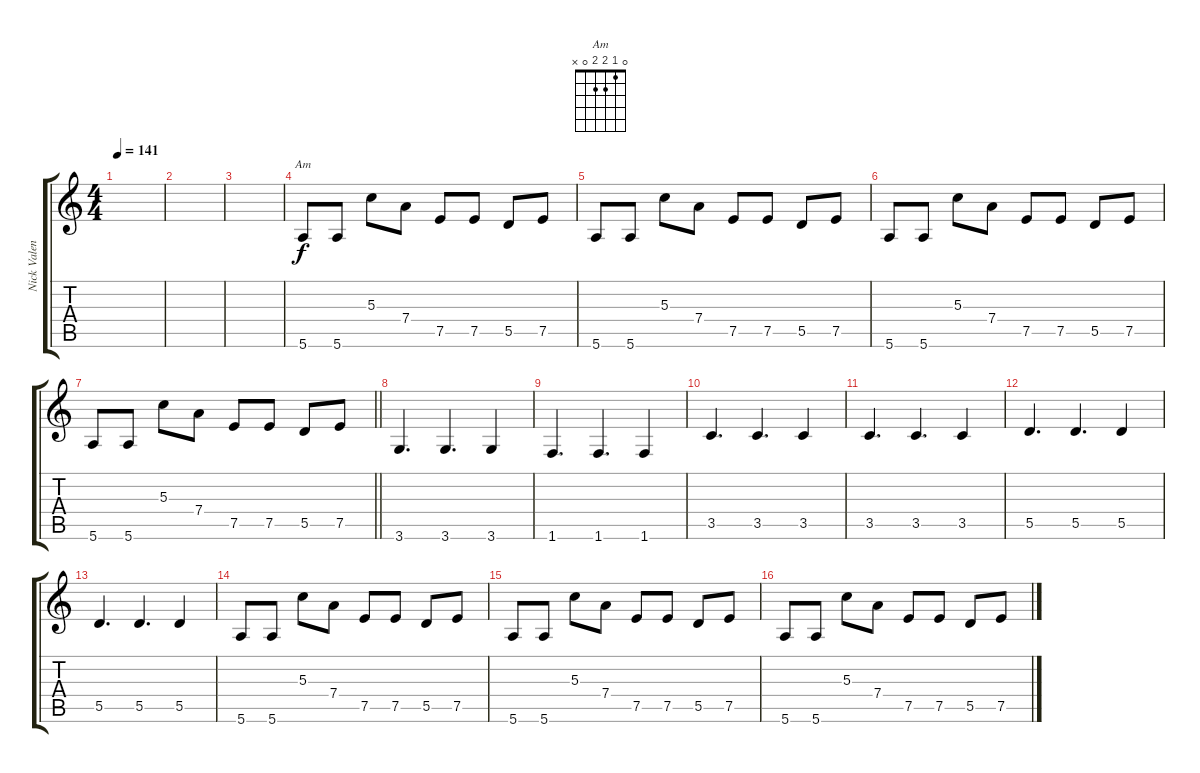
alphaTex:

\track ("Nick Valensi - Lead Guitar" "Nick Valen") {instrument overdrivenguitar}
\staff {score tabs}
\tuning (E4 B3 G3 D3 A2 E2) {hide}
\chord ("Am" 0 1 2 2 0 x)
\ts (4 4)
\tempo 141
\clef g2
\ks c
|
|
|
5.6.8{ch "Am"} 5.6.8 5.3.8 7.4.8 7.5.8 7.5.8 5.5.8 7.5.8 |
5.6.8 5.6.8 5.3.8 7.4.8 7.5.8 7.5.8 5.5.8 7.5.8 |
5.6.8 5.6.8 5.3.8 7.4.8 7.5.8 7.5.8 5.5.8 7.5.8 |
\barLineRight lightlight
5.6.8 5.6.8 5.3.8 7.4.8 7.5.8 7.5.8 5.5.8 7.5.8 |
3.6.4{d} 3.6.4{d} 3.6.4 |
1.6.4{d} 1.6.4{d} 1.6.4 |
3.5.4{d} 3.5.4{d} 3.5.4 |
3.5.4{d} 3.5.4{d} 3.5.4 |
5.5.4{d} 5.5.4{d} 5.5.4 |
5.5.4{d} 5.5.4{d} 5.5.4 |
5.6.8 5.6.8 5.3.8 7.4.8 7.5.8 7.5.8 5.5.8 7.5.8 |
5.6.8 5.6.8 5.3.8 7.4.8 7.5.8 7.5.8 5.5.8 7.5.8 |
5.6.8 5.6.8 5.3.8 7.4.8 7.5.8 7.5.8 5.5.8 7.5.8
